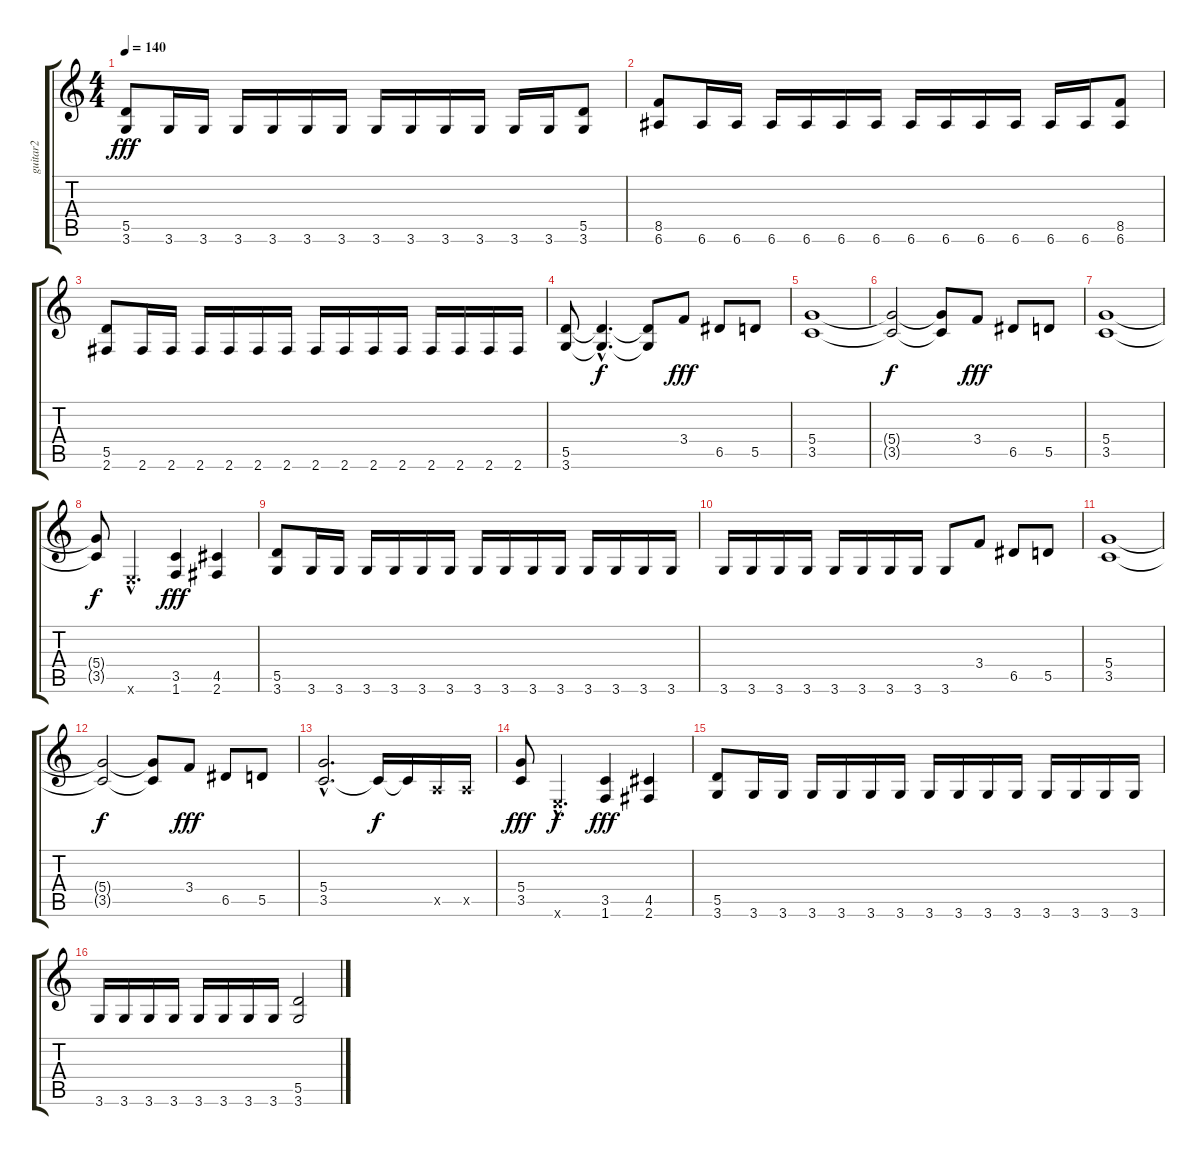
\track ("guitar2" "guitar2") {instrument distortionguitar}
\staff {score tabs}
\tuning (E4 B3 G3 D3 A2 E2) {hide}
\ts (4 4)
\tempo 140
\clef g2
\ks c
(5.5 3.6).8{dy fff} 3.6.16 3.6.16 3.6.16 3.6.16 3.6.16 3.6.16 3.6.16 3.6.16 3.6.16 3.6.16 3.6.16 3.6.16 (5.5 3.6).8 |
(8.5 6.6).8 6.6.16 6.6.16 6.6.16 6.6.16 6.6.16 6.6.16 6.6.16 6.6.16 6.6.16 6.6.16 6.6.16 6.6.16 (8.5 6.6).8 |
(5.5 2.6).8 2.6.16 2.6.16 2.6.16 2.6.16 2.6.16 2.6.16 2.6.16 2.6.16 2.6.16 2.6.16 2.6.16 2.6.16 2.6.16 2.6.16 |
\section ("" "")
(5.5 3.6).8 (5.5{hac t} 3.6{hac t}).4{d dy f} (5.5{t} 3.6{t}).8 3.4.8{dy fff} 6.5.8 5.5.8 |
(5.4 3.5).1 |
(5.4{t} 3.5{t}).2{dy f} (5.4{t} 3.5{t}).8 3.4.8{dy fff} 6.5.8 5.5.8 |
(5.4 3.5).1 |
(5.4{t} 3.5{t}).8{dy f} 0.6{hac x}.4{d} (3.5 1.6).4{dy fff} (4.5 2.6).4 |
(5.5 3.6).8 3.6.16 3.6.16 3.6.16 3.6.16 3.6.16 3.6.16 3.6.16 3.6.16 3.6.16 3.6.16 3.6.16 3.6.16 3.6.16 3.6.16 |
3.6.16 3.6.16 3.6.16 3.6.16 3.6.16 3.6.16 3.6.16 3.6.16 3.6.8 3.4.8 6.5.8 5.5.8 |
(5.4 3.5).1 |
(5.4{t} 3.5{t}).2{dy f} (5.4{t} 3.5{t}).8 3.4.8{dy fff} 6.5.8 5.5.8 |
(5.4{hac} 3.5{hac}).2{d} 3.5{t}.16{dy f} 3.5{t}.16 0.5{x}.16 0.5{x}.16 |
(5.4 3.5).8{dy fff} 0.6{hac x}.4{d dy f} (3.5 1.6).4{dy fff} (4.5 2.6).4 |
(5.5 3.6).8 3.6.16 3.6.16 3.6.16 3.6.16 3.6.16 3.6.16 3.6.16 3.6.16 3.6.16 3.6.16 3.6.16 3.6.16 3.6.16 3.6.16 |
3.6.16 3.6.16 3.6.16 3.6.16 3.6.16 3.6.16 3.6.16 3.6.16 (5.5 3.6).2
